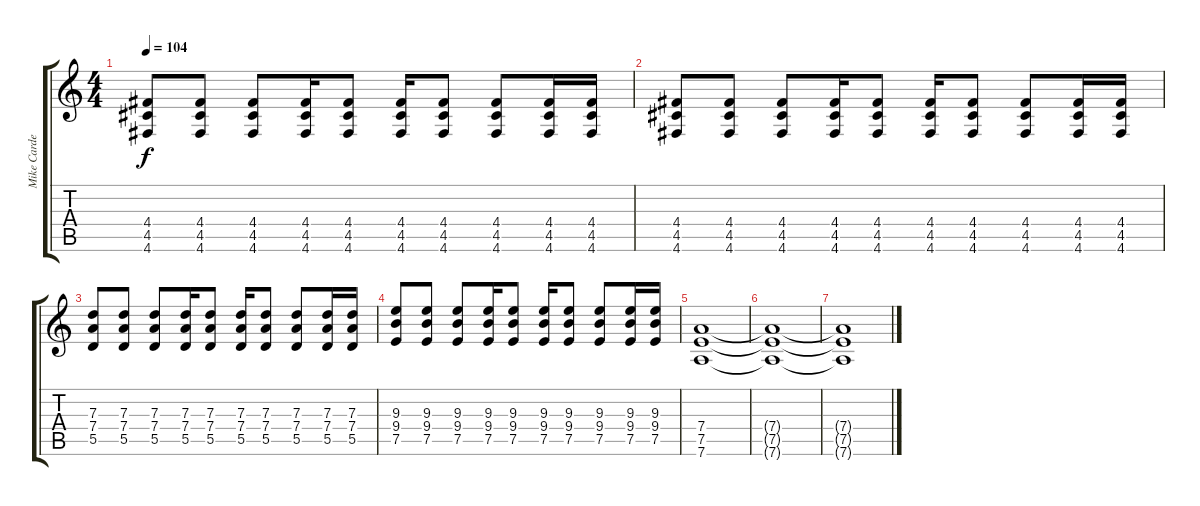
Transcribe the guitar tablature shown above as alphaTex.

\track ("Mike Carden (Rhythm Guitar)" "Mike Carde") {instrument overdrivenguitar}
\staff {score tabs}
\tuning (E4 B3 G3 D3 A2 D2) {hide}
\ts (4 4)
\tempo 104
\clef g2
\ks c
(4.4 4.5 4.6).8{dy f} (4.4 4.5 4.6).8 (4.4 4.5 4.6).8 (4.4 4.5 4.6).16 (4.4 4.5 4.6).8 (4.4 4.5 4.6).16 (4.4 4.5 4.6).8 (4.4 4.5 4.6).8 (4.4 4.5 4.6).16 (4.4 4.5 4.6).16 |
(4.4 4.5 4.6).8 (4.4 4.5 4.6).8 (4.4 4.5 4.6).8 (4.4 4.5 4.6).16 (4.4 4.5 4.6).8 (4.4 4.5 4.6).16 (4.4 4.5 4.6).8 (4.4 4.5 4.6).8 (4.4 4.5 4.6).16 (4.4 4.5 4.6).16 |
(7.3 7.4 5.5).8 (7.3 7.4 5.5).8 (7.3 7.4 5.5).8 (7.3 7.4 5.5).16 (7.3 7.4 5.5).8 (7.3 7.4 5.5).16 (7.3 7.4 5.5).8 (7.3 7.4 5.5).8 (7.3 7.4 5.5).16 (7.3 7.4 5.5).16 |
(9.3 9.4 7.5).8 (9.3 9.4 7.5).8 (9.3 9.4 7.5).8 (9.3 9.4 7.5).16 (9.3 9.4 7.5).8 (9.3 9.4 7.5).16 (9.3 9.4 7.5).8 (9.3 9.4 7.5).8 (9.3 9.4 7.5).16 (9.3 9.4 7.5).16 |
(7.4 7.5 7.6).1 |
(7.4{t} 7.5{t} 7.6{t}).1 |
(7.4{t} 7.5{t} 7.6{t}).1
